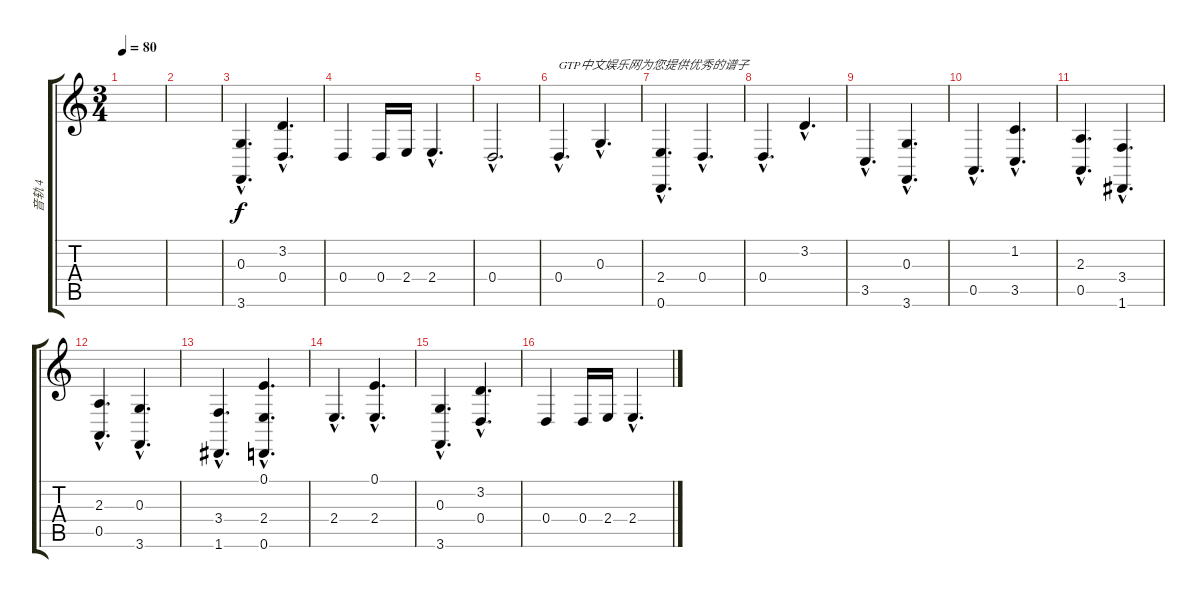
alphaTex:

\track ("音轨 4" "音轨 4") {instrument tremolostrings}
\staff {score tabs}
\tuning (E4 B3 G3 D3 A2 D2) {hide}
\ts (3 4)
\tempo 80
\clef g2
\ks c
|
|
(0.3{hac} 3.6{hac}).4{d} (3.2{hac} 0.4{hac}).4{d} |
0.4.4 0.4.16 2.4.16 2.4{hac}.4{d} |
0.4{hac}.2{d} |
0.4{hac}.4{d txt "GTP中文娱乐网为您提供优秀的谱子"} 0.3{hac}.4{d} |
(2.4{hac} 0.6{hac}).4{d} 0.4{hac}.4{d} |
0.4{hac}.4{d} 3.2{hac}.4{d} |
3.5{hac}.4{d} (0.3{hac} 3.6{hac}).4{d} |
0.5{hac}.4{d} (1.2{hac} 3.5{hac}).4{d} |
(2.3{hac} 0.5{hac}).4{d} (3.4{hac} 1.6{hac}).4{d} |
(2.3{hac} 0.5{hac}).4{d} (0.3{hac} 3.6{hac}).4{d} |
(3.4{hac} 1.6{hac}).4{d} (0.1{hac} 2.4{hac} 0.6{hac}).4{d} |
2.4{hac}.4{d} (0.1{hac} 2.4{hac}).4{d} |
(0.3{hac} 3.6{hac}).4{d} (3.2{hac} 0.4{hac}).4{d} |
0.4.4 0.4.16 2.4.16 2.4{hac}.4{d}
